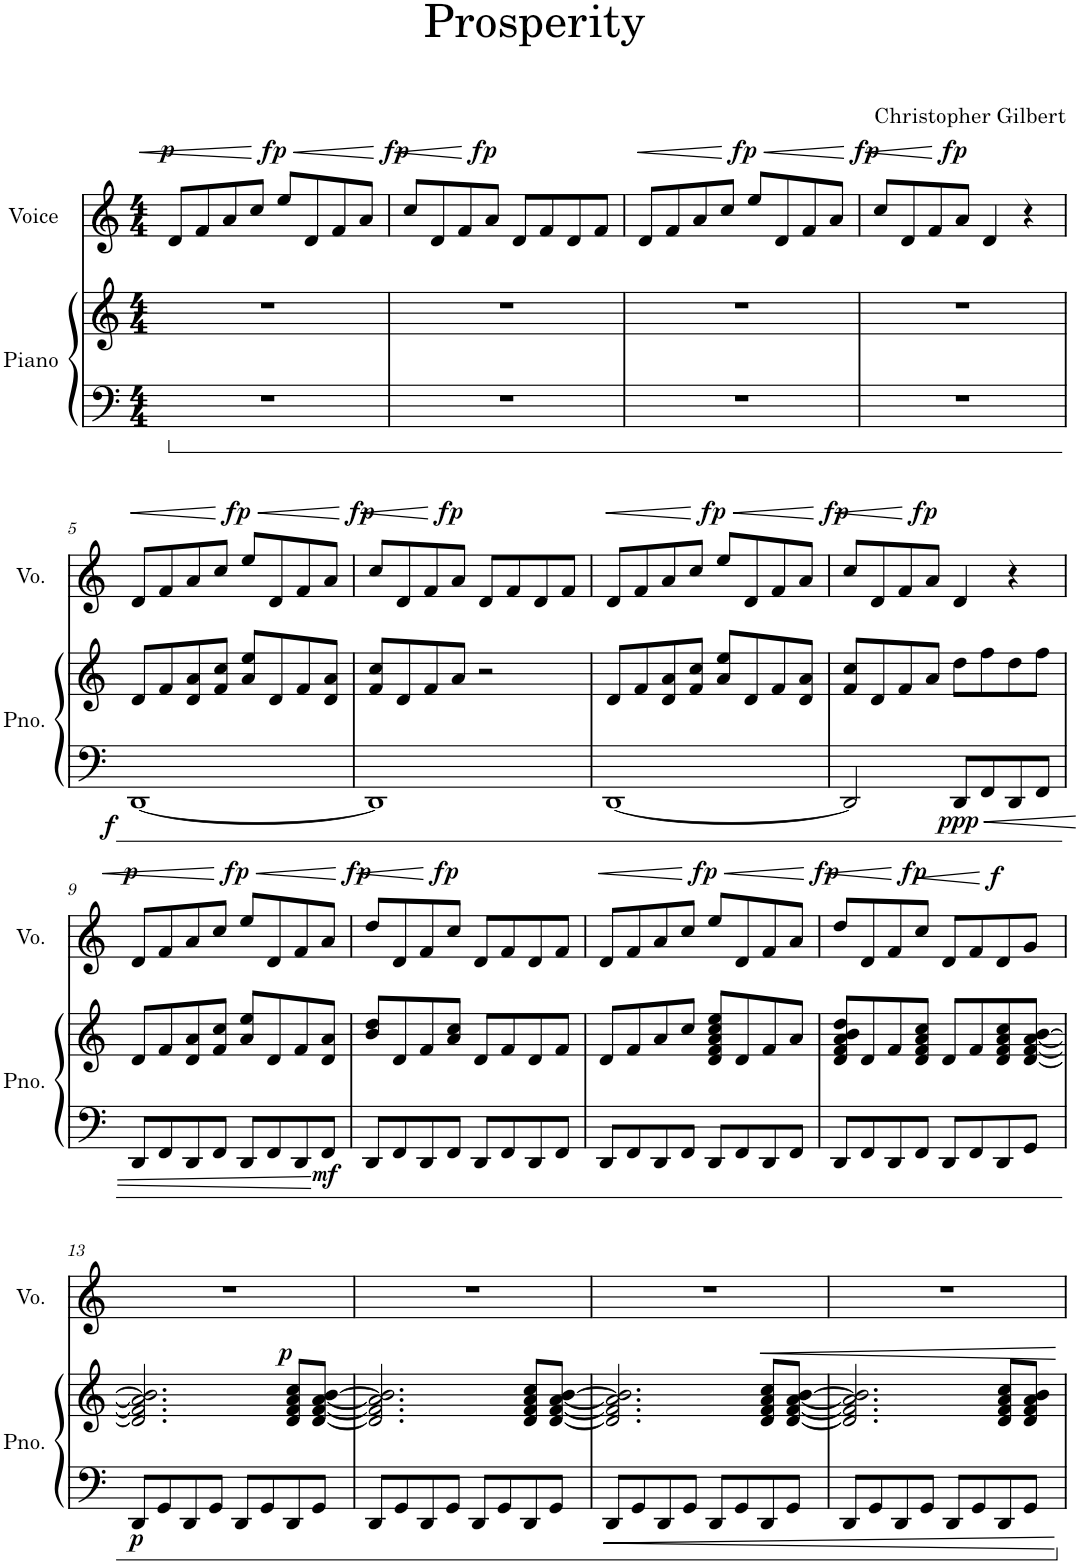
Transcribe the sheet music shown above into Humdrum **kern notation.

**kern	**kern	**dynam	**kern	**dynam
*part2	*part2	*part2	*part1	*part1
*staff3	*staff2	*staff2/3	*staff1	*staff1
*I"Piano	*	*	*I"Voice	*
*I'Pno.	*	*	*I'Vo.	*
*clefF4	*clefG2	*	*clefG2	*
*k[]	*k[]	*	*k[]	*
*M4/4	*M4/4	*	*M4/4	*
=1	=1	=1	=1	=1
!	!	!	!LO:TX:a:t=Christopher Gilbert	!
!	!	!	!	!LO:DY:a
1r	1r	.	8d/L	p
!	!	!	!	!LO:HP:b
.	.	.	8f/	<
.	.	.	8a/	.
.	.	.	8cc/J	.
!	!	!	!	!LO:DY:n=1:a
.	.	.	8ee/L	[ fp
!	!	!	!	!LO:HP:b
.	.	.	8d/	<
.	.	.	8f/	.
.	.	.	8a/J	.
.	.	.	.	[
=2	=2	=2	=2	=2
!	!	!	!	!LO:DY:a
1r	1r	.	8cc/L	fp
!	!	!	!	!LO:HP:b
.	.	.	8d/	<
.	.	.	8f/	.
!	!	!	!	!LO:DY:n=1:a
.	.	.	8a/J	[ fp
.	.	.	8d/L	.
.	.	.	8f/	.
.	.	.	8d/	.
.	.	.	8f/J	.
=3	=3	=3	=3	=3
!	!	!	!	!LO:HP:b
1r	1r	.	8d/L	<
.	.	.	8f/	.
.	.	.	8a/	.
.	.	.	8cc/J	.
!	!	!	!	!LO:DY:n=1:a
.	.	.	8ee/L	[ fp
!	!	!	!	!LO:HP:b
.	.	.	8d/	<
.	.	.	8f/	.
.	.	.	8a/J	.
.	.	.	.	[
=4	=4	=4	=4	=4
!	!	!	!	!LO:DY:a
1r	1r	.	8cc/L	fp
!	!	!	!	!LO:HP:b
.	.	.	8d/	<
.	.	.	8f/	.
!	!	!	!	!LO:DY:n=1:a
.	.	.	8a/J	[ fp
.	.	.	4d/	.
.	.	.	4r	.
!!LO:LB:g=z
=5	=5	=5	=5	=5
!	!	!LO:DY:b=2	!	!LO:HP:b
[1DD	8d/L	f	8d/L	<
.	8f/	.	8f/	.
.	8d/ 8a/	.	8a/	.
.	8f/ 8cc/J	.	8cc/J	.
!	!	!	!	!LO:DY:n=1:a
.	8a/ 8ee/L	.	8ee/L	[ fp
!	!	!	!	!LO:HP:b
.	8d/	.	8d/	<
.	8f/	.	8f/	.
.	8d/ 8a/J	.	8a/J	.
.	.	.	.	[
=6	=6	=6	=6	=6
!	!	!	!	!LO:DY:a
1DD]	8f/ 8cc/L	.	8cc/L	fp
!	!	!	!	!LO:HP:b
.	8d/	.	8d/	<
.	8f/	.	8f/	.
!	!	!	!	!LO:DY:n=1:a
.	8a/J	.	8a/J	[ fp
.	2r	.	8d/L	.
.	.	.	8f/	.
.	.	.	8d/	.
.	.	.	8f/J	.
=7	=7	=7	=7	=7
!	!	!	!	!LO:HP:b
[1DD	8d/L	.	8d/L	<
.	8f/	.	8f/	.
.	8d/ 8a/	.	8a/	.
.	8f/ 8cc/J	.	8cc/J	.
!	!	!	!	!LO:DY:n=1:a
.	8a/ 8ee/L	.	8ee/L	[ fp
!	!	!	!	!LO:HP:b
.	8d/	.	8d/	<
.	8f/	.	8f/	.
.	8d/ 8a/J	.	8a/J	.
.	.	.	.	[
=8	=8	=8	=8	=8
!	!	!	!	!LO:DY:a
2DD/]	8f/ 8cc/L	.	8cc/L	fp
!	!	!	!	!LO:HP:b
.	8d/	.	8d/	<
.	8f/	.	8f/	.
!	!	!	!	!LO:DY:n=1:a
.	8a/J	.	8a/J	[ fp
!	!	!LO:DY:b=2	!	!
8DD/L	8dd\L	ppp	4d/	.
8FF/	8ff\	.	.	.
8DD/	8dd\	.	4r	.
8FF/J	8ff\J	.	.	.
!!LO:LB:g=z
=9	=9	=9	=9	=9
!	!	!	!	!LO:DY:a
8DD/L	8d/L	.	8d/L	p
!	!	!	!	!LO:HP:b
8FF/	8f/	.	8f/	<
8DD/	8d/ 8a/	.	8a/	.
8FF/J	8f/ 8cc/J	.	8cc/J	.
!	!	!	!	!LO:DY:n=1:a
8DD/L	8a/ 8ee/L	.	8ee/L	[ fp
!	!	!	!	!LO:HP:b
8FF/	8d/	.	8d/	<
8DD/	8f/	.	8f/	.
!	!	!LO:DY:b=2	!	!
8FF/J	8d/ 8a/J	mf	8a/J	.
.	.	.	.	[
=10	=10	=10	=10	=10
!	!	!	!	!LO:DY:a
8DD/L	8b/ 8dd/L	.	8dd/L	fp
!	!	!	!	!LO:HP:b
8FF/	8d/	.	8d/	<
8DD/	8f/	.	8f/	.
!	!	!	!	!LO:DY:n=1:a
8FF/J	8a/ 8cc/J	.	8cc/J	[ fp
8DD/L	8d/L	.	8d/L	.
8FF/	8f/	.	8f/	.
8DD/	8d/	.	8d/	.
8FF/J	8f/J	.	8f/J	.
=11	=11	=11	=11	=11
!	!	!	!	!LO:HP:b
8DD/L	8d/L	.	8d/L	<
8FF/	8f/	.	8f/	.
8DD/	8a/	.	8a/	.
8FF/J	8cc/J	.	8cc/J	.
!	!	!	!	!LO:DY:n=1:a
8DD/L	8d/ 8f/ 8a/ 8cc/ 8ee/L	.	8ee/L	[ fp
!	!	!	!	!LO:HP:b
8FF/	8d/	.	8d/	<
8DD/	8f/	.	8f/	.
8FF/J	8a/J	.	8a/J	.
.	.	.	.	[
=12	=12	=12	=12	=12
!	!	!	!	!LO:DY:a
8DD/L	8d/ 8f/ 8a/ 8b/ 8dd/L	.	8dd/L	fp
!	!	!	!	!LO:HP:b
8FF/	8d/	.	8d/	<
8DD/	8f/	.	8f/	.
!	!	!	!	!LO:DY:n=1:a
8FF/J	8d/ 8f/ 8a/ 8cc/J	.	8cc/J	[ fp
!	!	!	!	!LO:HP:b
8DD/L	8d/L	.	8d/L	<
8FF/	8f/	.	8f/	.
!	!	!	!	!LO:DY:n=2:a
8DD/	8d/ 8f/ 8a/ 8cc/	.	8d/	[ f
8GG/J	[8d/ [8f/ [8a/ [8b/J	.	8g/J	.
!!LO:LB:g=z
=13	=13	=13	=13	=13
!	!	!LO:DY:b=2	!	!
8DD/L	2.d/] 2.f/] 2.a/] 2.b/]	p	1r	.
8GG/	.	.	.	.
8DD/	.	.	.	.
8GG/J	.	.	.	.
8DD/L	.	.	.	.
8GG/	.	.	.	.
!	!	!LO:DY:a	!	!
8DD/	8d/ 8f/ 8a/ 8cc/L	p	.	.
8GG/J	[8d/ [8f/ [8a/ [8b/J	.	.	.
=14	=14	=14	=14	=14
8DD/L	2.d/] 2.f/] 2.a/] 2.b/]	.	1r	.
8GG/	.	.	.	.
8DD/	.	.	.	.
8GG/J	.	.	.	.
8DD/L	.	.	.	.
8GG/	.	.	.	.
8DD/	8d/ 8f/ 8a/ 8cc/L	.	.	.
8GG/J	[8d/ [8f/ [8a/ [8b/J	.	.	.
=15	=15	=15	=15	=15
8DD/L	2.d/] 2.f/] 2.a/] 2.b/]	.	1r	.
8GG/	.	.	.	.
8DD/	.	.	.	.
8GG/J	.	.	.	.
8DD/L	.	.	.	.
8GG/	.	.	.	.
!	!	!LO:HP:b	!	!
8DD/	8d/ 8f/ 8a/ 8cc/L	<	.	.
8GG/J	[8d/ [8f/ [8a/ [8b/J	.	.	.
=16	=16	=16	=16	=16
8DD/L	2.d/] 2.f/] 2.a/] 2.b/]	.	1r	.
8GG/	.	.	.	.
8DD/	.	.	.	.
8GG/J	.	.	.	.
8DD/L	.	.	.	.
8GG/	.	.	.	.
8DD/	8d/ 8f/ 8a/ 8cc/L	.	.	.
8GG/J	8d/ 8f/ 8a/ 8b/J	.	.	.
.	.	[	.	.
=	=	=	=	=
*-	*-	*-	*-	*-
